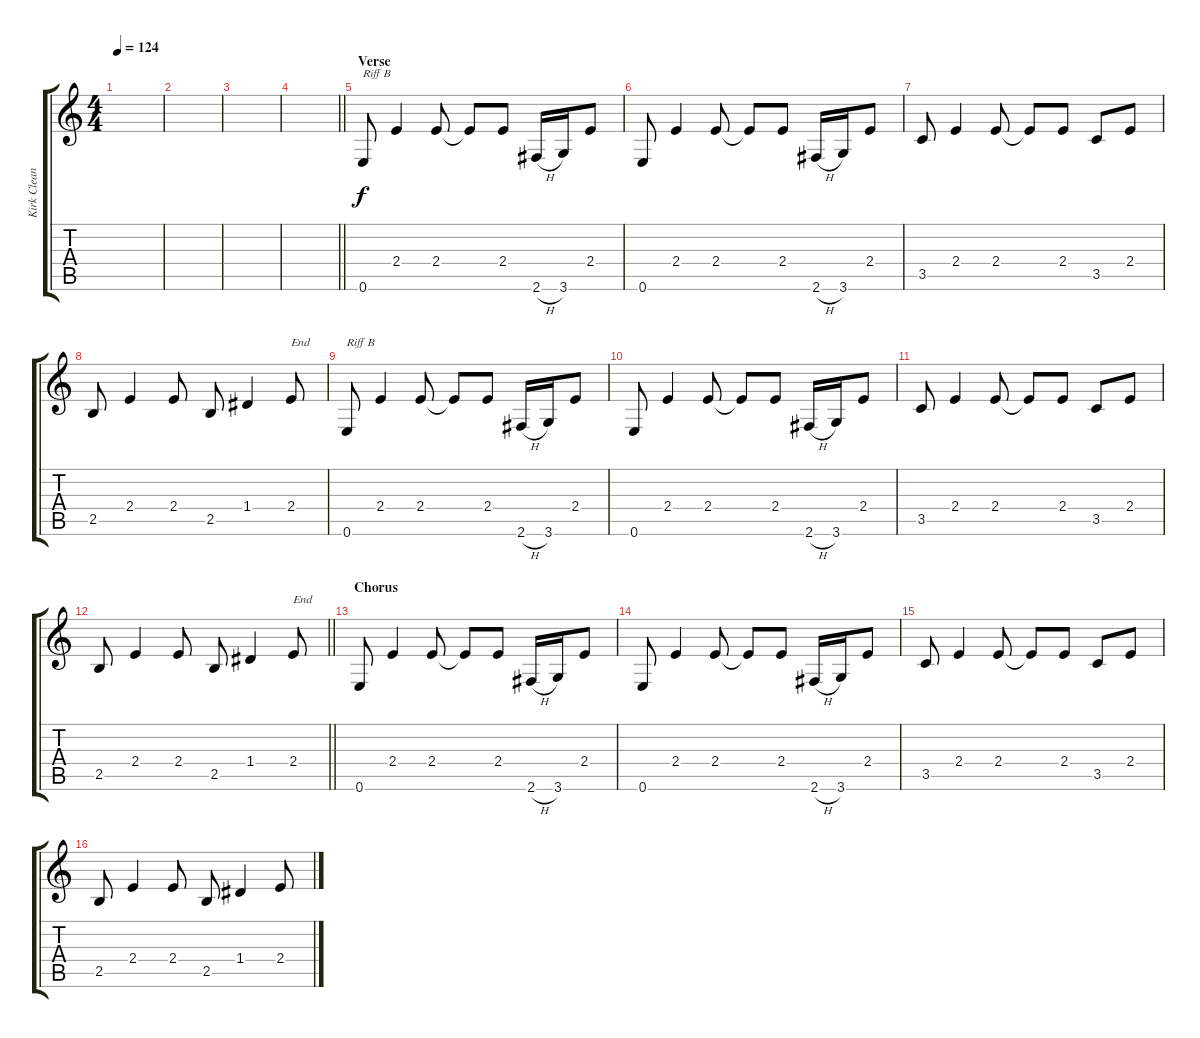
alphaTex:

\track ("Kirk Clean" "Kirk Clean") {instrument electricguitarclean}
\staff {score tabs}
\tuning (E4 B3 G3 D3 A2 E2) {hide}
\ts (4 4)
\tempo 124
\clef g2
\ks c
|
|
|
\barLineRight lightlight
|
\section ("" "Verse")
0.6.8{txt "Riff B"} 2.4.4 2.4.8 2.4{t}.8 2.4.8 2.6{h}.16 3.6.16 2.4.8 |
0.6.8 2.4.4 2.4.8 2.4{t}.8 2.4.8 2.6{h}.16 3.6.16 2.4.8 |
3.5.8 2.4.4 2.4.8 2.4{t}.8 2.4.8 3.5.8 2.4.8 |
2.5.8 2.4.4 2.4.8 2.5.8 1.4.4 2.4.8{txt "End"} |
0.6.8{txt "Riff B"} 2.4.4 2.4.8 2.4{t}.8 2.4.8 2.6{h}.16 3.6.16 2.4.8 |
0.6.8 2.4.4 2.4.8 2.4{t}.8 2.4.8 2.6{h}.16 3.6.16 2.4.8 |
3.5.8 2.4.4 2.4.8 2.4{t}.8 2.4.8 3.5.8 2.4.8 |
\barLineRight lightlight
2.5.8 2.4.4 2.4.8 2.5.8 1.4.4 2.4.8{txt "End"} |
\section ("" "Chorus")
0.6.8 2.4.4 2.4.8 2.4{t}.8 2.4.8 2.6{h}.16 3.6.16 2.4.8 |
0.6.8 2.4.4 2.4.8 2.4{t}.8 2.4.8 2.6{h}.16 3.6.16 2.4.8 |
3.5.8 2.4.4 2.4.8 2.4{t}.8 2.4.8 3.5.8 2.4.8 |
2.5.8 2.4.4 2.4.8 2.5.8 1.4.4 2.4.8
